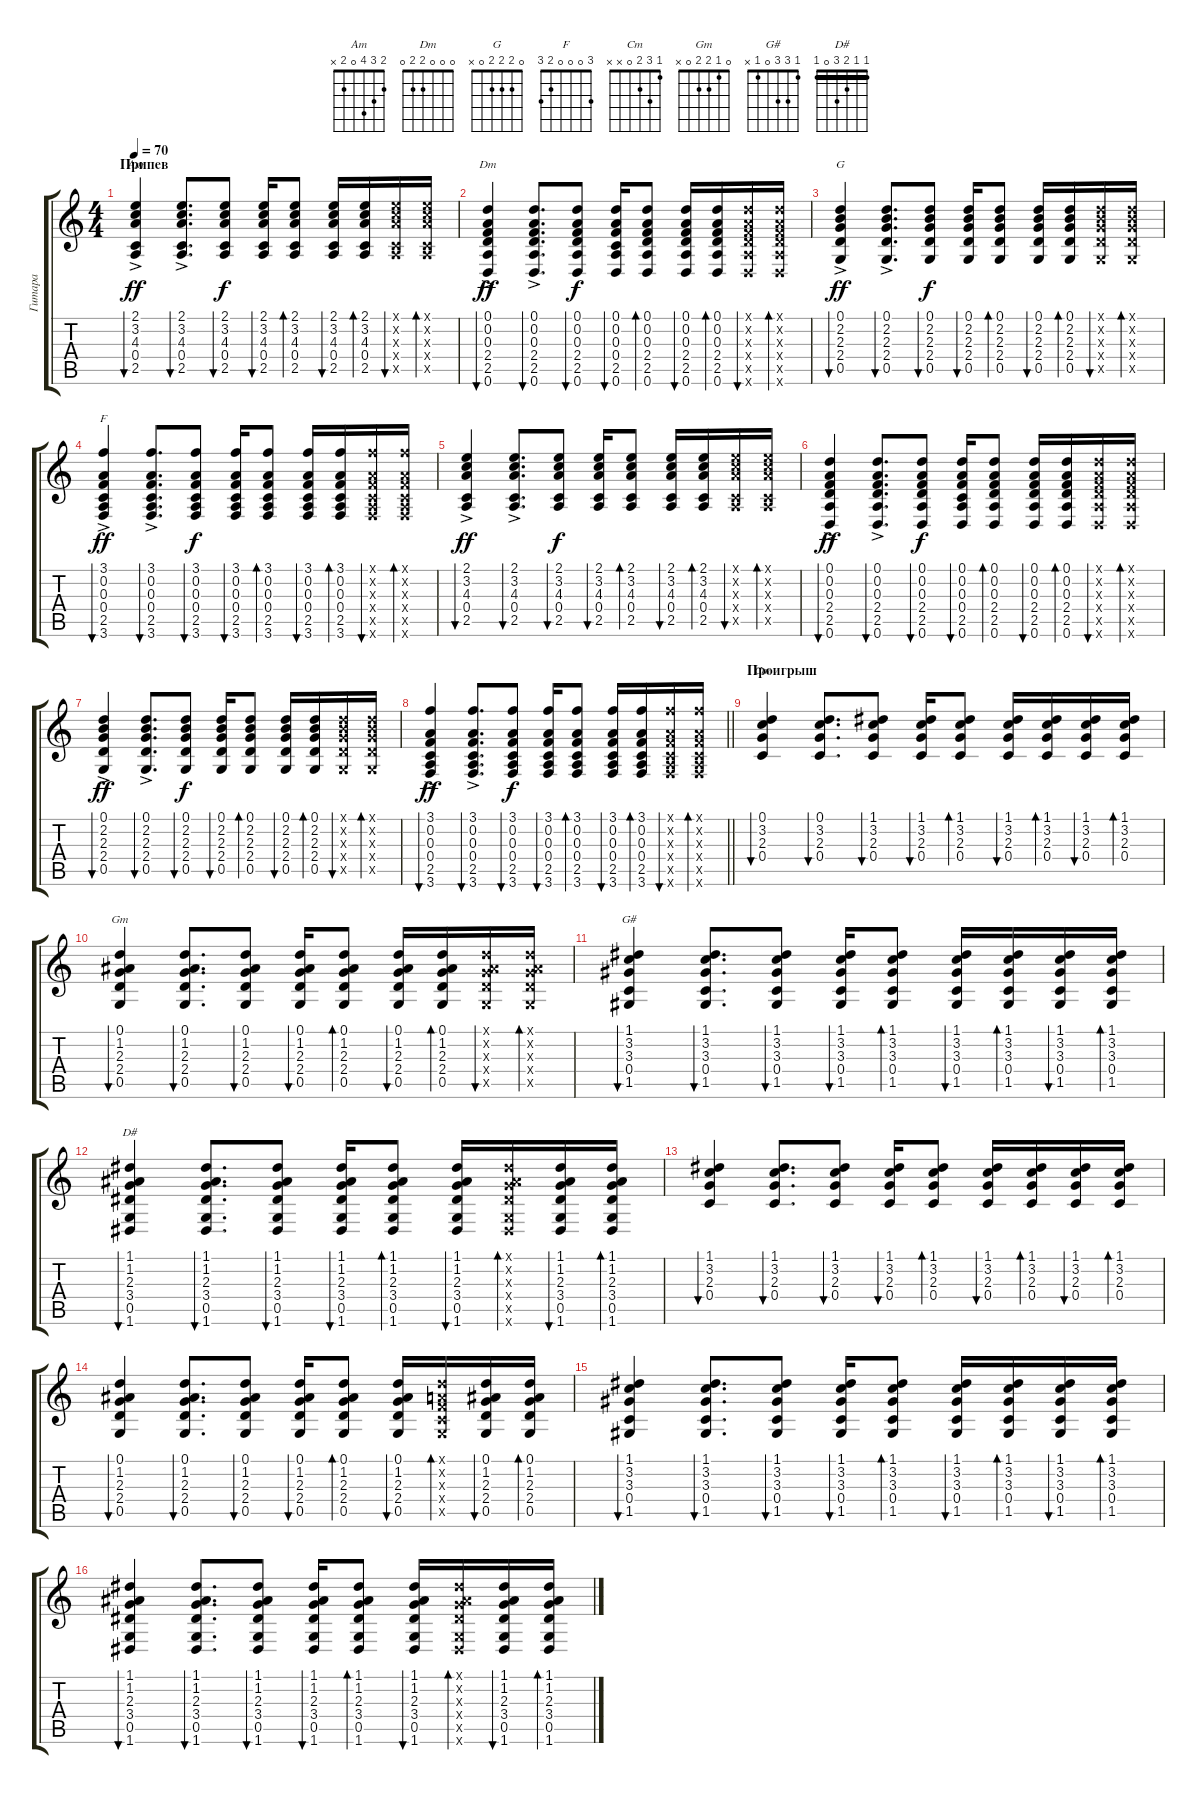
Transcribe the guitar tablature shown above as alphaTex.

\track ("Гитара" "Гитара") {instrument acousticguitarsteel}
\staff {score tabs}
\tuning (D4 A3 F3 C3 G2 D2) {hide}
\chord ("Am" 2 3 4 0 2 x)
\chord ("Dm" 0 0 0 2 2 0)
\chord ("G" 0 2 2 2 0 x)
\chord ("F" 3 0 0 0 2 3)
\chord ("Cm" 1 3 2 0 x x)
\chord ("Gm" 0 1 2 2 0 x)
\chord ("G#" 1 3 3 0 1 x)
\chord ("D#" 1 1 2 3 0 1) {barre 1}
\ts (4 4)
\section ("" "Припев")
\tempo 70
\clef g2
\ks c
(2.1{ac} 3.2{ac} 4.3{ac} 0.4{ac} 2.5{ac}).4{bu 60 ch "Am" dy ff} (2.1{ac} 3.2{ac} 4.3{ac} 0.4{ac} 2.5{ac}).8{d bu 60} (2.1 3.2 4.3 0.4 2.5).8{bu 60 dy f} (2.1 3.2 4.3 0.4 2.5).16{bu 60} (2.1 3.2 4.3 0.4 2.5).8{bd 60} (2.1 3.2 4.3 0.4 2.5).16{bu 60} (2.1 3.2 4.3 0.4 2.5).16{bd 60} (2.1{x} 3.2{x} 4.3{x} 0.4{x} 2.5{x}).16{bu 60} (2.1{x} 3.2{x} 4.3{x} 0.4{x} 2.5{x}).16{bd 60} |
(0.1{ac} 0.2{ac} 0.3{ac} 2.4{ac} 2.5{ac} 0.6{ac}).4{bu 60 ch "Dm" dy ff} (0.1{ac} 0.2{ac} 0.3{ac} 2.4{ac} 2.5{ac} 0.6{ac}).8{d bu 60} (0.1 0.2 0.3 2.4 2.5 0.6).8{bu 60 dy f} (0.1 0.2 0.3 0.4 2.5 0.6).16{bu 60} (0.1 0.2 0.3 2.4 2.5 0.6).8{bd 60} (0.1 0.2 0.3 2.4 2.5 0.6).16{bu 60} (0.1 0.2 0.3 2.4 2.5 0.6).16{bd 60} (0.1{x} 0.2{x} 0.3{x} 2.4{x} 2.5{x} 0.6{x}).16{bu 60} (0.1{x} 0.2{x} 0.3{x} 2.4{x} 2.5{x} 0.6{x}).16{bd 60} |
(0.1{ac} 2.2{ac} 2.3{ac} 2.4{ac} 0.5{ac}).4{bu 60 ch "G" dy ff} (0.1{ac} 2.2{ac} 2.3{ac} 2.4{ac} 0.5{ac}).8{d bu 60} (0.1 2.2 2.3 2.4 0.5).8{bu 60 dy f} (0.1 2.2 2.3 2.4 0.5).16{bu 60} (0.1 2.2 2.3 2.4 0.5).8{bd 60} (0.1 2.2 2.3 2.4 0.5).16{bu 60} (0.1 2.2 2.3 2.4 0.5).16{bd 60} (0.1{x} 2.2{x} 2.3{x} 2.4{x} 0.5{x}).16{bu 60} (0.1{x} 2.2{x} 2.3{x} 2.4{x} 0.5{x}).16{bd 60} |
(3.1{ac} 0.2{ac} 0.3{ac} 0.4{ac} 2.5{ac} 3.6{ac}).4{bu 60 ch "F" dy ff} (3.1{ac} 0.2{ac} 0.3{ac} 0.4{ac} 2.5{ac} 3.6{ac}).8{d bu 60} (3.1 0.2 0.3 0.4 2.5 3.6).8{bu 60 dy f} (3.1 0.2 0.3 0.4 2.5 3.6).16{bu 60} (3.1 0.2 0.3 0.4 2.5 3.6).8{bd 60} (3.1 0.2 0.3 0.4 2.5 3.6).16{bu 60} (3.1 0.2 0.3 0.4 2.5 3.6).16{bd 60} (3.1{x} 0.2{x} 0.3{x} 0.4{x} 2.5{x} 3.6{x}).16{bu 60} (3.1{x} 0.2{x} 0.3{x} 0.4{x} 2.5{x} 3.6{x}).16{bd 60} |
(2.1{ac} 3.2{ac} 4.3{ac} 0.4{ac} 2.5{ac}).4{bu 60 dy ff} (2.1{ac} 3.2{ac} 4.3{ac} 0.4{ac} 2.5{ac}).8{d bu 60} (2.1 3.2 4.3 0.4 2.5).8{bu 60 dy f} (2.1 3.2 4.3 0.4 2.5).16{bu 60} (2.1 3.2 4.3 0.4 2.5).8{bd 60} (2.1 3.2 4.3 0.4 2.5).16{bu 60} (2.1 3.2 4.3 0.4 2.5).16{bd 60} (2.1{x} 3.2{x} 4.3{x} 0.4{x} 2.5{x}).16{bu 60} (2.1{x} 3.2{x} 4.3{x} 0.4{x} 2.5{x}).16{bd 60} |
(0.1{ac} 0.2{ac} 0.3{ac} 2.4{ac} 2.5{ac} 0.6{ac}).4{bu 60 dy ff} (0.1{ac} 0.2{ac} 0.3{ac} 2.4{ac} 2.5{ac} 0.6{ac}).8{d bu 60} (0.1 0.2 0.3 2.4 2.5 0.6).8{bu 60 dy f} (0.1 0.2 0.3 0.4 2.5 0.6).16{bu 60} (0.1 0.2 0.3 2.4 2.5 0.6).8{bd 60} (0.1 0.2 0.3 2.4 2.5 0.6).16{bu 60} (0.1 0.2 0.3 2.4 2.5 0.6).16{bd 60} (0.1{x} 0.2{x} 0.3{x} 2.4{x} 2.5{x} 0.6{x}).16{bu 60} (0.1{x} 0.2{x} 0.3{x} 2.4{x} 2.5{x} 0.6{x}).16{bd 60} |
(0.1{ac} 2.2{ac} 2.3{ac} 2.4{ac} 0.5{ac}).4{bu 60 dy ff} (0.1{ac} 2.2{ac} 2.3{ac} 2.4{ac} 0.5{ac}).8{d bu 60} (0.1 2.2 2.3 2.4 0.5).8{bu 60 dy f} (0.1 2.2 2.3 2.4 0.5).16{bu 60} (0.1 2.2 2.3 2.4 0.5).8{bd 60} (0.1 2.2 2.3 2.4 0.5).16{bu 60} (0.1 2.2 2.3 2.4 0.5).16{bd 60} (0.1{x} 2.2{x} 2.3{x} 2.4{x} 0.5{x}).16{bu 60} (0.1{x} 2.2{x} 2.3{x} 2.4{x} 0.5{x}).16{bd 60} |
\barLineRight lightlight
(3.1{ac} 0.2{ac} 0.3{ac} 0.4{ac} 2.5{ac} 3.6{ac}).4{bu 60 dy ff} (3.1{ac} 0.2{ac} 0.3{ac} 0.4{ac} 2.5{ac} 3.6{ac}).8{d bu 60} (3.1 0.2 0.3 0.4 2.5 3.6).8{bu 60 dy f} (3.1 0.2 0.3 0.4 2.5 3.6).16{bu 60} (3.1 0.2 0.3 0.4 2.5 3.6).8{bd 60} (3.1 0.2 0.3 0.4 2.5 3.6).16{bu 60} (3.1 0.2 0.3 0.4 2.5 3.6).16{bd 60} (3.1{x} 0.2{x} 0.3{x} 0.4{x} 2.5{x} 3.6{x}).16{bu 60} (3.1{x} 0.2{x} 0.3{x} 0.4{x} 2.5{x} 3.6{x}).16{bd 60} |
\section ("" "Проигрыш")
(0.1 3.2 2.3 0.4).4{bu 60 ch "Cm"} (0.1 3.2 2.3 0.4).8{d bu 60} (1.1 3.2 2.3 0.4).8{bu 60} (1.1 3.2 2.3 0.4).16{bu 60} (1.1 3.2 2.3 0.4).8{bd 60} (1.1 3.2 2.3 0.4).16{bu 60} (1.1 3.2 2.3 0.4).16{bd 60} (1.1 3.2 2.3 0.4).16{bu 60} (1.1 3.2 2.3 0.4).16{bd 60} |
(0.1 1.2 2.3 2.4 0.5).4{bu 60 ch "Gm"} (0.1 1.2 2.3 2.4 0.5).8{d bu 60} (0.1 1.2 2.3 2.4 0.5).8{bu 60} (0.1 1.2 2.3 2.4 0.5).16{bu 60} (0.1 1.2 2.3 2.4 0.5).8{bd 60} (0.1 1.2 2.3 2.4 0.5).16{bu 60} (0.1 1.2 2.3 2.4 0.5).16{bd 60} (0.1{x} 1.2{x} 2.3{x} 2.4{x} 0.5{x}).16{bu 60} (0.1{x} 1.2{x} 2.3{x} 2.4{x} 0.5{x}).16{bd 60} |
(1.1 3.2 3.3 0.4 1.5).4{bu 60 ch "G#"} (1.1 3.2 3.3 0.4 1.5).8{d bu 60} (1.1 3.2 3.3 0.4 1.5).8{bu 60} (1.1 3.2 3.3 0.4 1.5).16{bu 60} (1.1 3.2 3.3 0.4 1.5).8{bd 60} (1.1 3.2 3.3 0.4 1.5).16{bu 60} (1.1 3.2 3.3 0.4 1.5).16{bd 60} (1.1 3.2 3.3 0.4 1.5).16{bu 60} (1.1 3.2 3.3 0.4 1.5).16{bd 60} |
(1.1 1.2 2.3 3.4 0.5 1.6).4{bu 60 ch "D#"} (1.1 1.2 2.3 3.4 0.5 1.6).8{d bu 60} (1.1 1.2 2.3 3.4 0.5 1.6).8{bu 60} (1.1 1.2 2.3 3.4 0.5 1.6).16{bu 60} (1.1 1.2 2.3 3.4 0.5 1.6).8{bd 60} (1.1 1.2 2.3 3.4 0.5 1.6).16{bu 60} (1.1{x} 1.2{x} 2.3{x} 3.4{x} 0.5{x} 1.6{x}).16{bd 60} (1.1 1.2 2.3 3.4 0.5 1.6).16{bu 60} (1.1 1.2 2.3 3.4 0.5 1.6).16{bd 60} |
(1.1 3.2 2.3 0.4).4{bu 60} (1.1 3.2 2.3 0.4).8{d bu 60} (1.1 3.2 2.3 0.4).8{bu 60} (1.1 3.2 2.3 0.4).16{bu 60} (1.1 3.2 2.3 0.4).8{bd 60} (1.1 3.2 2.3 0.4).16{bu 60} (1.1 3.2 2.3 0.4).16{bd 60} (1.1 3.2 2.3 0.4).16{bu 60} (1.1 3.2 2.3 0.4).16{bd 60} |
(0.1 1.2 2.3 2.4 0.5).4{bu 60} (0.1 1.2 2.3 2.4 0.5).8{d bu 60} (0.1 1.2 2.3 2.4 0.5).8{bu 60} (0.1 1.2 2.3 2.4 0.5).16{bu 60} (0.1 1.2 2.3 2.4 0.5).8{bd 60} (0.1 1.2 2.3 2.4 0.5).16{bu 60} (0.1{x} 0.2{x} 0.3{x} 0.4{x} 0.5{x}).16{bd 60} (0.1 1.2 2.3 2.4 0.5).16{bu 60} (0.1 1.2 2.3 2.4 0.5).16{bd 60} |
(1.1 3.2 3.3 0.4 1.5).4{bu 60} (1.1 3.2 3.3 0.4 1.5).8{d bu 60} (1.1 3.2 3.3 0.4 1.5).8{bu 60} (1.1 3.2 3.3 0.4 1.5).16{bu 60} (1.1 3.2 3.3 0.4 1.5).8{bd 60} (1.1 3.2 3.3 0.4 1.5).16{bu 60} (1.1 3.2 3.3 0.4 1.5).16{bd 60} (1.1 3.2 3.3 0.4 1.5).16{bu 60} (1.1 3.2 3.3 0.4 1.5).16{bd 60} |
(1.1 1.2 2.3 3.4 0.5 1.6).4{bu 60} (1.1 1.2 2.3 3.4 0.5 1.6).8{d bu 60} (1.1 1.2 2.3 3.4 0.5 1.6).8{bu 60} (1.1 1.2 2.3 3.4 0.5 1.6).16{bu 60} (1.1 1.2 2.3 3.4 0.5 1.6).8{bd 60} (1.1 1.2 2.3 3.4 0.5 1.6).16{bu 60} (1.1{x} 1.2{x} 2.3{x} 3.4{x} 0.5{x} 1.6{x}).16{bd 60} (1.1 1.2 2.3 3.4 0.5 1.6).16{bu 60} (1.1 1.2 2.3 3.4 0.5 1.6).16{bd 60}
